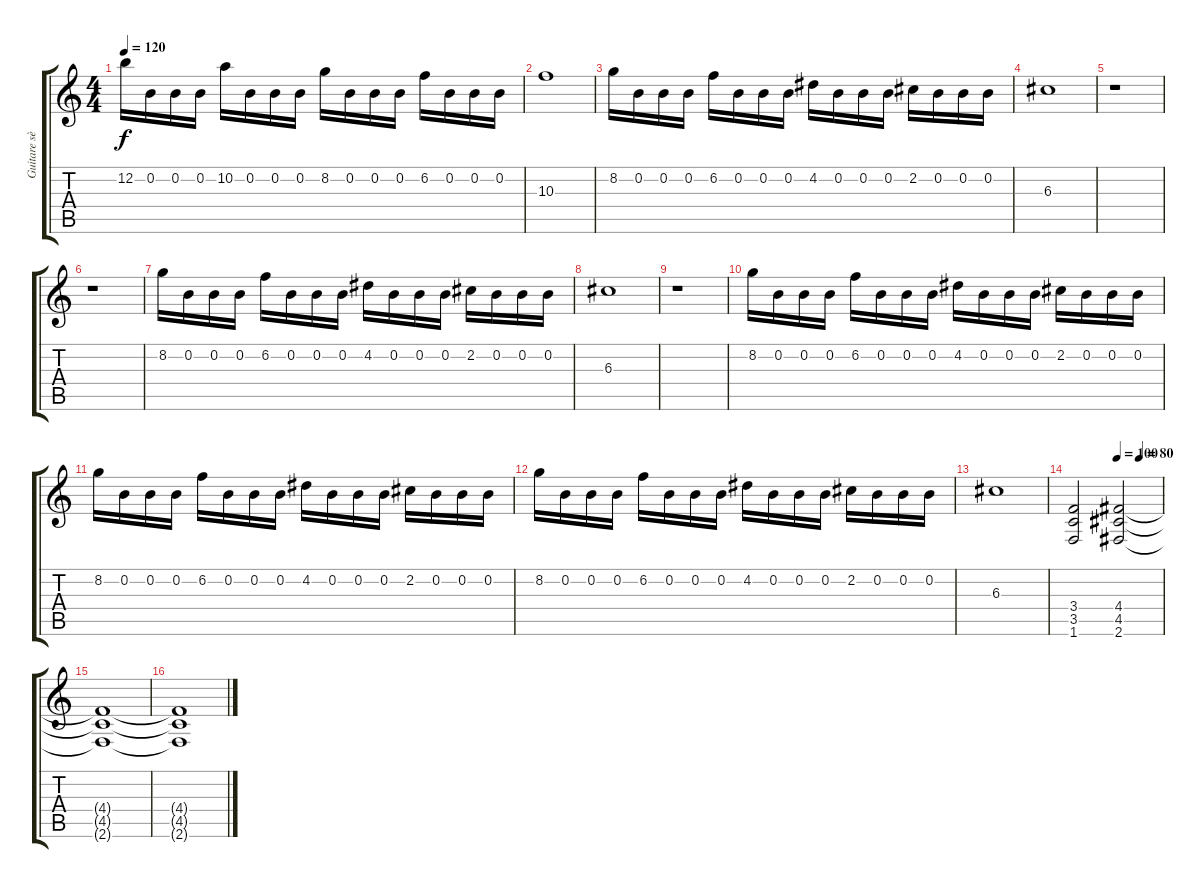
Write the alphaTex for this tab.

\track ("Guitare sèche" "Guitare sè") {instrument acousticguitarnylon}
\staff {score tabs}
\tuning (E4 B3 G3 D3 A2 E2) {hide}
\ts (4 4)
\tempo 120
\clef g2
\ks c
12.2.16{dy f} 0.2.16 0.2.16 0.2.16 10.2.16 0.2.16 0.2.16 0.2.16 8.2.16 0.2.16 0.2.16 0.2.16 6.2.16 0.2.16 0.2.16 0.2.16 |
10.3.1 |
8.2.16 0.2.16 0.2.16 0.2.16 6.2.16 0.2.16 0.2.16 0.2.16 4.2.16 0.2.16 0.2.16 0.2.16 2.2.16 0.2.16 0.2.16 0.2.16 |
6.3.1 |
r.1 |
r.1 |
8.2.16 0.2.16 0.2.16 0.2.16 6.2.16 0.2.16 0.2.16 0.2.16 4.2.16 0.2.16 0.2.16 0.2.16 2.2.16 0.2.16 0.2.16 0.2.16 |
6.3.1 |
r.1 |
8.2.16 0.2.16 0.2.16 0.2.16 6.2.16 0.2.16 0.2.16 0.2.16 4.2.16 0.2.16 0.2.16 0.2.16 2.2.16 0.2.16 0.2.16 0.2.16 |
8.2.16 0.2.16 0.2.16 0.2.16 6.2.16 0.2.16 0.2.16 0.2.16 4.2.16 0.2.16 0.2.16 0.2.16 2.2.16 0.2.16 0.2.16 0.2.16 |
8.2.16 0.2.16 0.2.16 0.2.16 6.2.16 0.2.16 0.2.16 0.2.16 4.2.16 0.2.16 0.2.16 0.2.16 2.2.16 0.2.16 0.2.16 0.2.16 |
6.3.1 |
\tempo (100 0.5)
\tempo (80 0.75)
(3.4 3.5 1.6).2 (4.4 4.5 2.6).2 |
(4.4{t} 4.5{t} 2.6{t}).1 |
(4.4{t} 4.5{t} 2.6{t}).1
